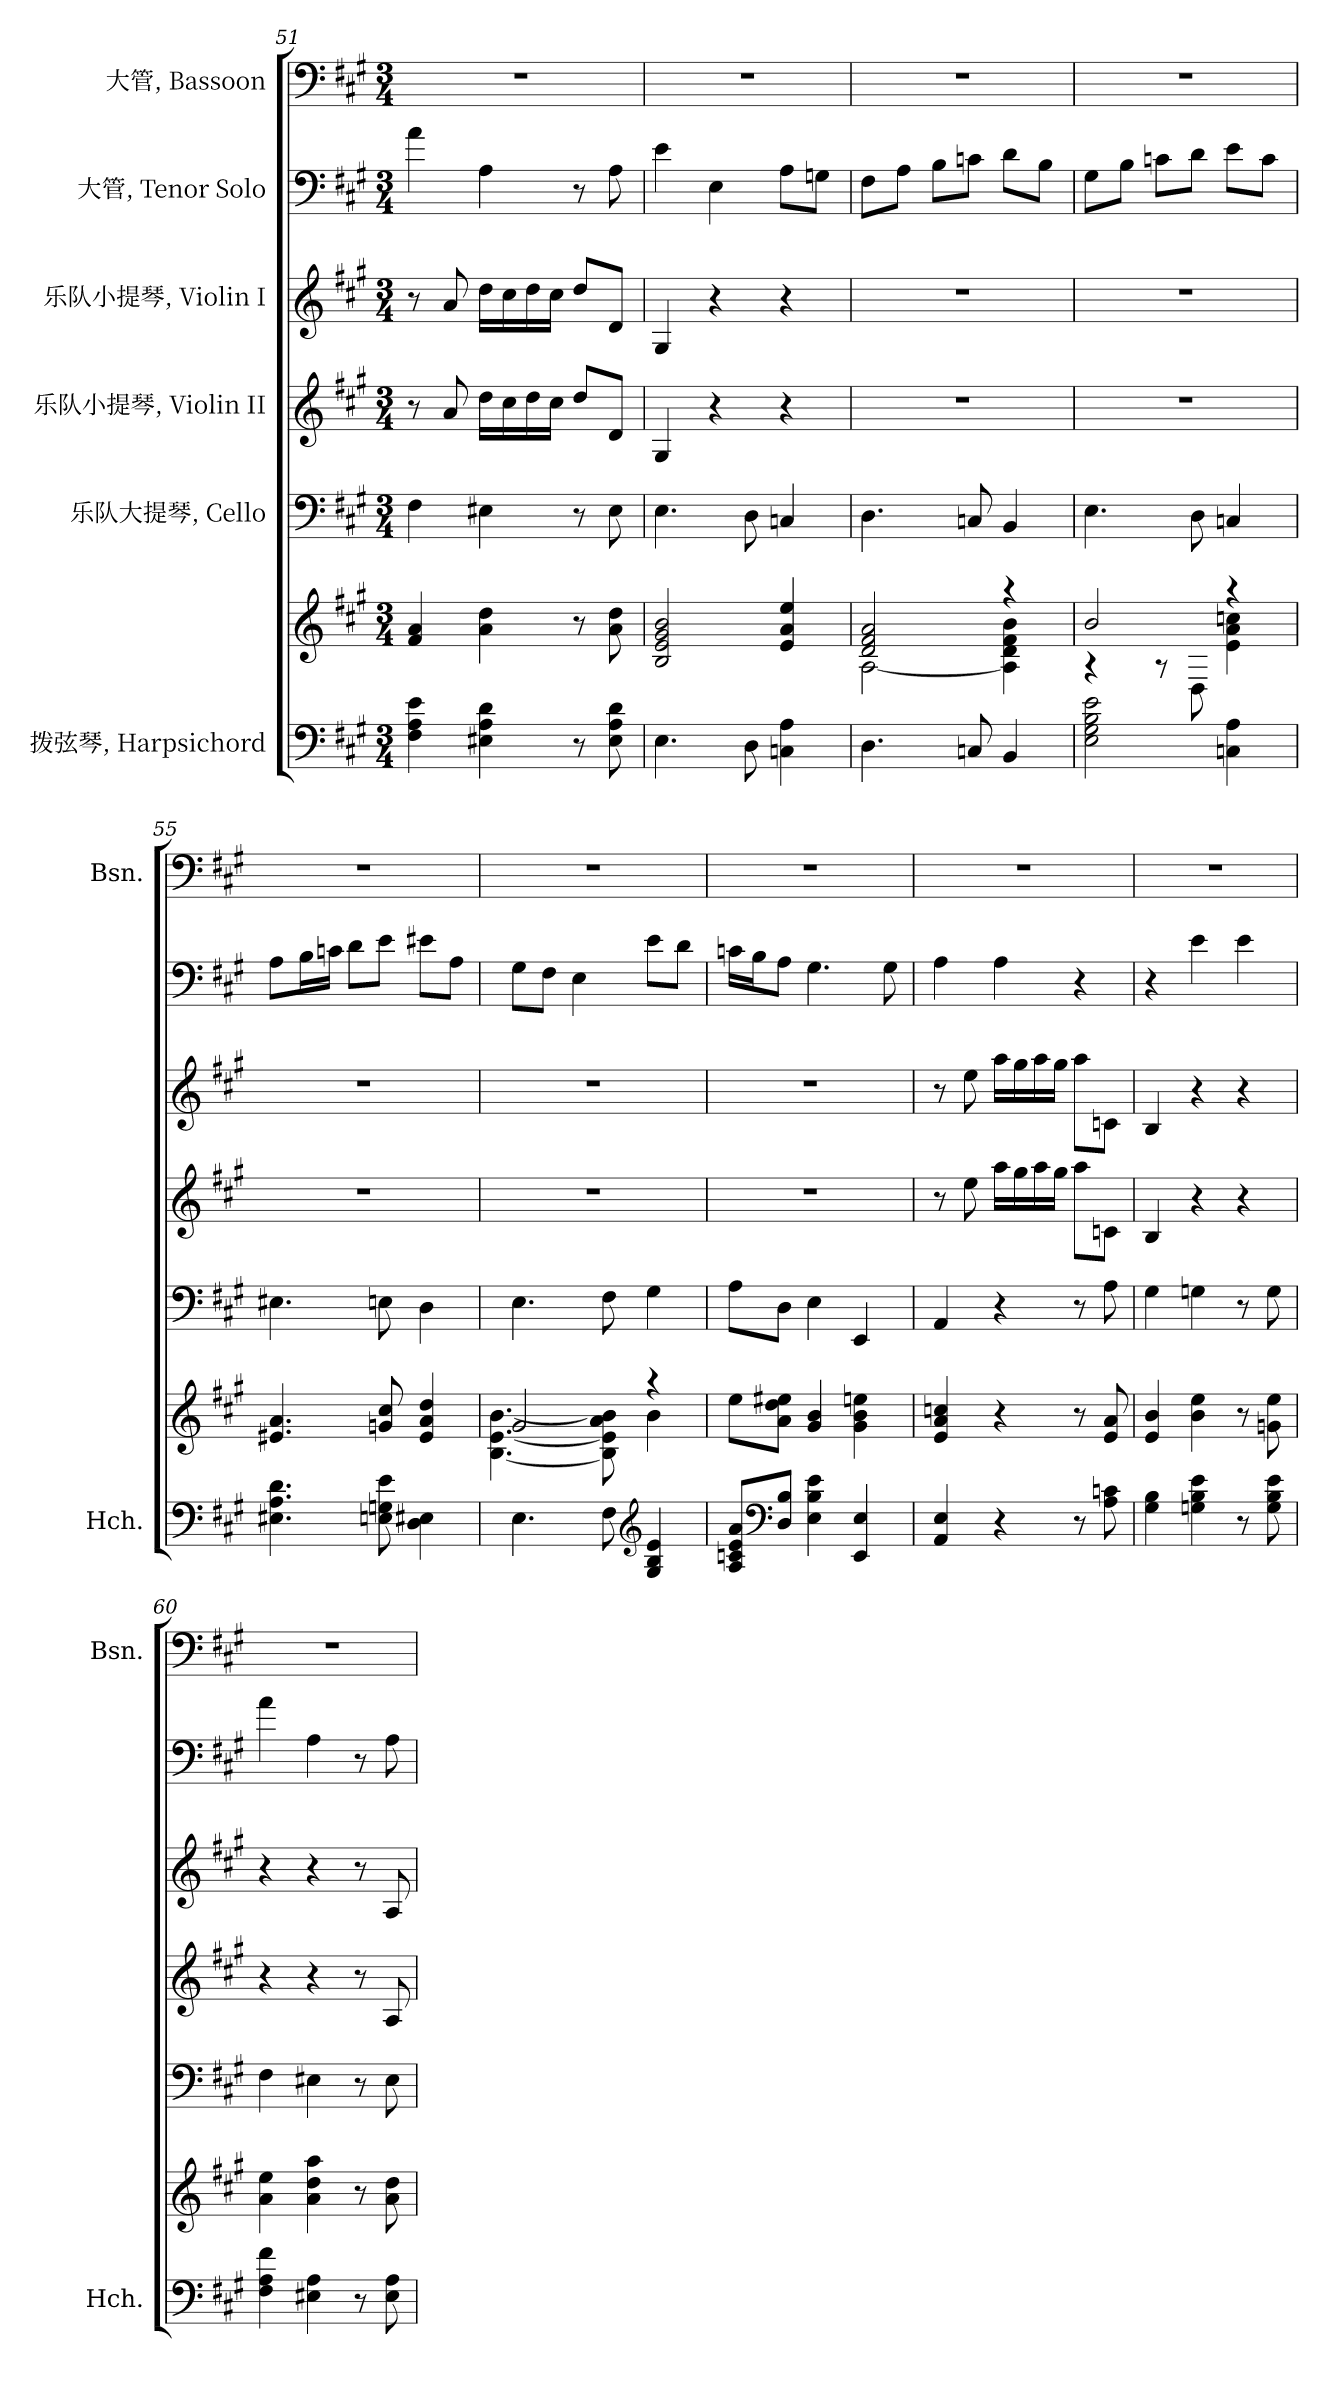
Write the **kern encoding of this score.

**kern	**kern	**kern	**kern	**kern	**kern	**kern
*part6	*part6	*part5	*part4	*part3	*part2	*part1
*staff7	*staff6	*staff5	*staff4	*staff3	*staff2	*staff1
*I"拨弦琴, Harpsichord	*	*I"乐队大提琴, Cello	*I"乐队小提琴, Violin II	*I"乐队小提琴, Violin I	*I"大管, Tenor Solo	*I"大管, Bassoon
*I'Hch.	*	*	*	*	*	*I'Bsn.
*clefF4	*clefG2	*clefF4	*clefG2	*clefG2	*clefF4	*clefF4
*k[f#c#g#]	*k[f#c#g#]	*k[f#c#g#]	*k[f#c#g#]	*k[f#c#g#]	*k[f#c#g#]	*k[f#c#g#]
*M3/4	*M3/4	*M3/4	*M3/4	*M3/4	*M3/4	*M3/4
=51	=51	=51	=51	=51	=51	=51
4F#\ 4A\ 4e\	4f#/ 4a/	4F#\	8r	8r	4a\	2.r
.	.	.	8a/	8a/	.	.
4E#X\ 4A\ 4d\	4a\ 4dd\	4E#X\	16dd\LL	16dd\LL	4A\	.
.	.	.	16cc#\	16cc#\	.	.
.	.	.	16dd\	16dd\	.	.
.	.	.	16cc#\JJ	16cc#\JJ	.	.
8r	8r	8r	8dd/L	8dd/L	8r	.
8E#\ 8A\ 8d\	8a\ 8dd\	8E#\	8d/J	8d/J	8A\	.
=52	=52	=52	=52	=52	=52	=52
4.E\	2B/ 2e/ 2g#/ 2b/	4.E\	4G#/	4G#/	4e\	2.r
.	.	.	4r	4r	4E\	.
8D\	.	8D\	.	.	.	.
4Cn\ 4A\	4e/ 4a/ 4ee/	4Cn/	4r	4r	8A\L	.
.	.	.	.	.	8Gn\J	.
!!LO:PB:g=z
=53	=53	=53	=53	=53	=53	=53
*	*^	*	*	*	*	*
4.D\	2d/ 2f#/ 2a/	[2A\	4.D\	2.r	2.r	8F#\L	2.r
.	.	.	.	.	.	8A\J	.
.	.	.	.	.	.	8B\L	.
8Cn/	.	.	8Cn/	.	.	8cn\J	.
4BB/	4r	4A\] 4d\ 4f#\ 4b\	4BB/	.	.	8d\L	.
.	.	.	.	.	.	8B\J	.
=54	=54	=54	=54	=54	=54	=54	=54
2E\ 2G#\ 2B\ 2e\	2b/	4r	4.E\	2.r	2.r	8G#\L	2.r
.	.	.	.	.	.	8B\J	.
.	.	8r	.	.	.	8cn\L	.
.	.	8D\	8D\	.	.	8d\J	.
4Cn\ 4A\	4r	4e\ 4a\ 4ccn\	4Cn/	.	.	8e\L	.
.	.	.	.	.	.	8c\J	.
*	*v	*v	*	*	*	*	*
=55	=55	=55	=55	=55	=55	=55
4.E#X\ 4.A\ 4.d\	4.e#X/ 4.a/	4.E#X\	2.r	2.r	8A\L	2.r
.	.	.	.	.	16B\L	.
.	.	.	.	.	16cn\JJ	.
.	.	.	.	.	8d\L	.
8En\ 8Gn\ 8e\	8gn/ 8cc#/	8En\	.	.	8e\J	.
4D\ 4E#X\	4e#/ 4a/ 4dd/	4D\	.	.	8e#X\L	.
.	.	.	.	.	8A\J	.
=56	=56	=56	=56	=56	=56	=56
*	*^	*	*	*	*	*
4.E\	2g#/	[4.B\ [4.e\ [4.b\	4.E\	2.r	2.r	8G#\L	2.r
.	.	.	.	.	.	8F#\J	.
.	.	.	.	.	.	4E\	.
8F#\	.	8B\] 8e\] 8a\ 8b\]	8F#\	.	.	.	.
*clefG2	*	*	*	*	*	*	*
4G#/ 4B/ 4e/	4r	4b\	4G#\	.	.	8e\L	.
.	.	.	.	.	.	8d\J	.
*	*v	*v	*	*	*	*	*
!!LO:PB:g=z
=57	=57	=57	=57	=57	=57	=57
8A/ 8cn/ 8e/ 8a/L	8ee\L	8A\L	2.r	2.r	16cn\LL	2.r
.	.	.	.	.	16B\J	.
*clefF4	*	*	*	*	*	*
8D/ 8B/J	8a\ 8dd\ 8ee#X\J	8D\J	.	.	8A\J	.
4E\ 4B\ 4e\	4g#/ 4b/	4E\	.	.	4.G#\	.
4EE/ 4E/	4g#\ 4b\ 4een\	4EE/	.	.	.	.
.	.	.	.	.	8G#\	.
=58	=58	=58	=58	=58	=58	=58
4AA/ 4E/	4e/ 4a/ 4ccn/	4AA/	8r	8r	4A\	2.r
.	.	.	8ee\	8ee\	.	.
4r	4r	4r	16aa\LL	16aa\LL	4A\	.
.	.	.	16gg#\	16gg#\	.	.
.	.	.	16aa\	16aa\	.	.
.	.	.	16gg#\JJ	16gg#\JJ	.	.
8r	8r	8r	8aa\L	8aa\L	4r	.
8A\ 8cn\	8e/ 8a/	8A\	8cn\J	8cn\J	.	.
=59	=59	=59	=59	=59	=59	=59
4G#\ 4B\	4e/ 4b/	4G#\	4B/	4B/	4r	2.r
4Gn\ 4B\ 4e\	4b\ 4ee\	4Gn\	4r	4r	4e\	.
8r	8r	8r	4r	4r	4e\	.
8G\ 8B\ 8e\	8gn\ 8ee\	8G\	.	.	.	.
=60	=60	=60	=60	=60	=60	=60
4F#\ 4A\ 4f#\	4a\ 4ee\	4F#\	4r	4r	4a\	2.r
4E#X\ 4A\	4a\ 4dd\ 4aa\	4E#X\	4r	4r	4A\	.
8r	8r	8r	8r	8r	8r	.
8E#\ 8A\	8a\ 8dd\	8E#\	8A/	8A/	8A\	.
=	=	=	=	=	=	=
*-	*-	*-	*-	*-	*-	*-
